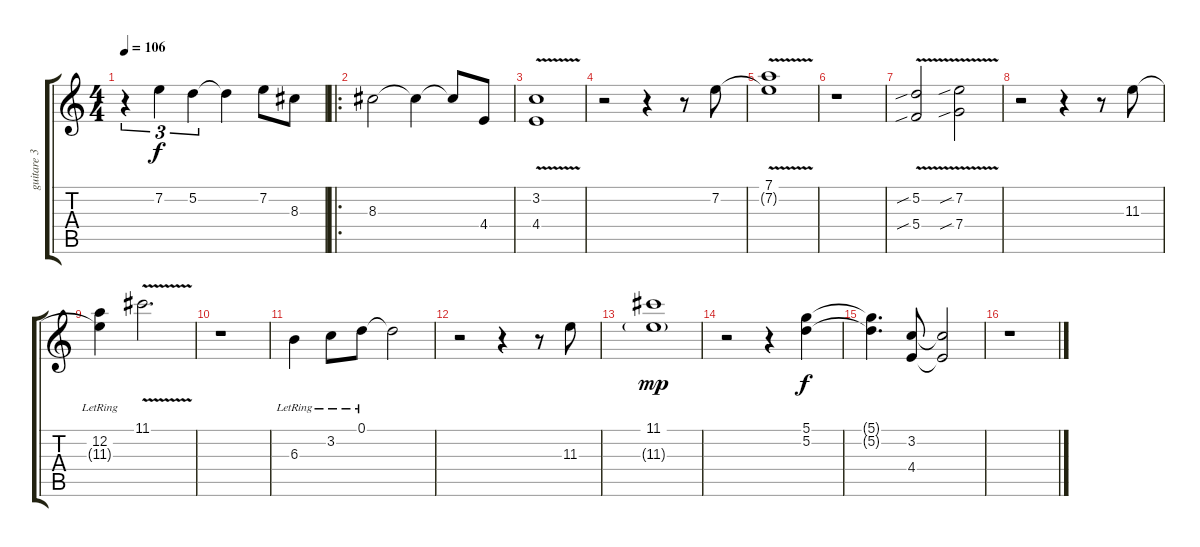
\track ("guitare 3" "guitare 3") {instrument distortionguitar}
\staff {score tabs}
\tuning (D4 A3 F3 C3 G2 D2) {hide}
\ts (4 4)
\tempo 106
\clef g2
\ks c
r.4{tu (3 2) dy f} 7.2.4{tu (3 2)} 5.2.4{tu (3 2)} 5.2{t}.4 7.2.8 8.3.8 |
\ro
8.3.2 8.3{t}.4 8.3{t}.8 4.4.8 |
(3.2{v} 4.4{v}).1 |
r.2 r.4 r.8 7.2.8 |
(7.1{v} 7.2{t}).1 |
r.1 |
(5.2{v sib} 5.4{v sib}).2 (7.2{v sib} 7.4{v sib}).2 |
r.2 r.4 r.8 11.3.8 |
(12.2{lr} 11.3{t}).4 11.1{v}.2{d} |
r.1 |
6.3{lr}.4 3.2{lr}.8 0.1{lr}.8 0.1{t}.2 |
r.2 r.4 r.8 11.3.8 |
(11.1 11.3{g}).1{dy mp} |
r.2 r.4 (5.1 5.2).4{dy f} |
(5.1{t} 5.2{t}).4{d} (3.2 4.4).8 (3.2{t} 4.4{t}).2 |
r.1
